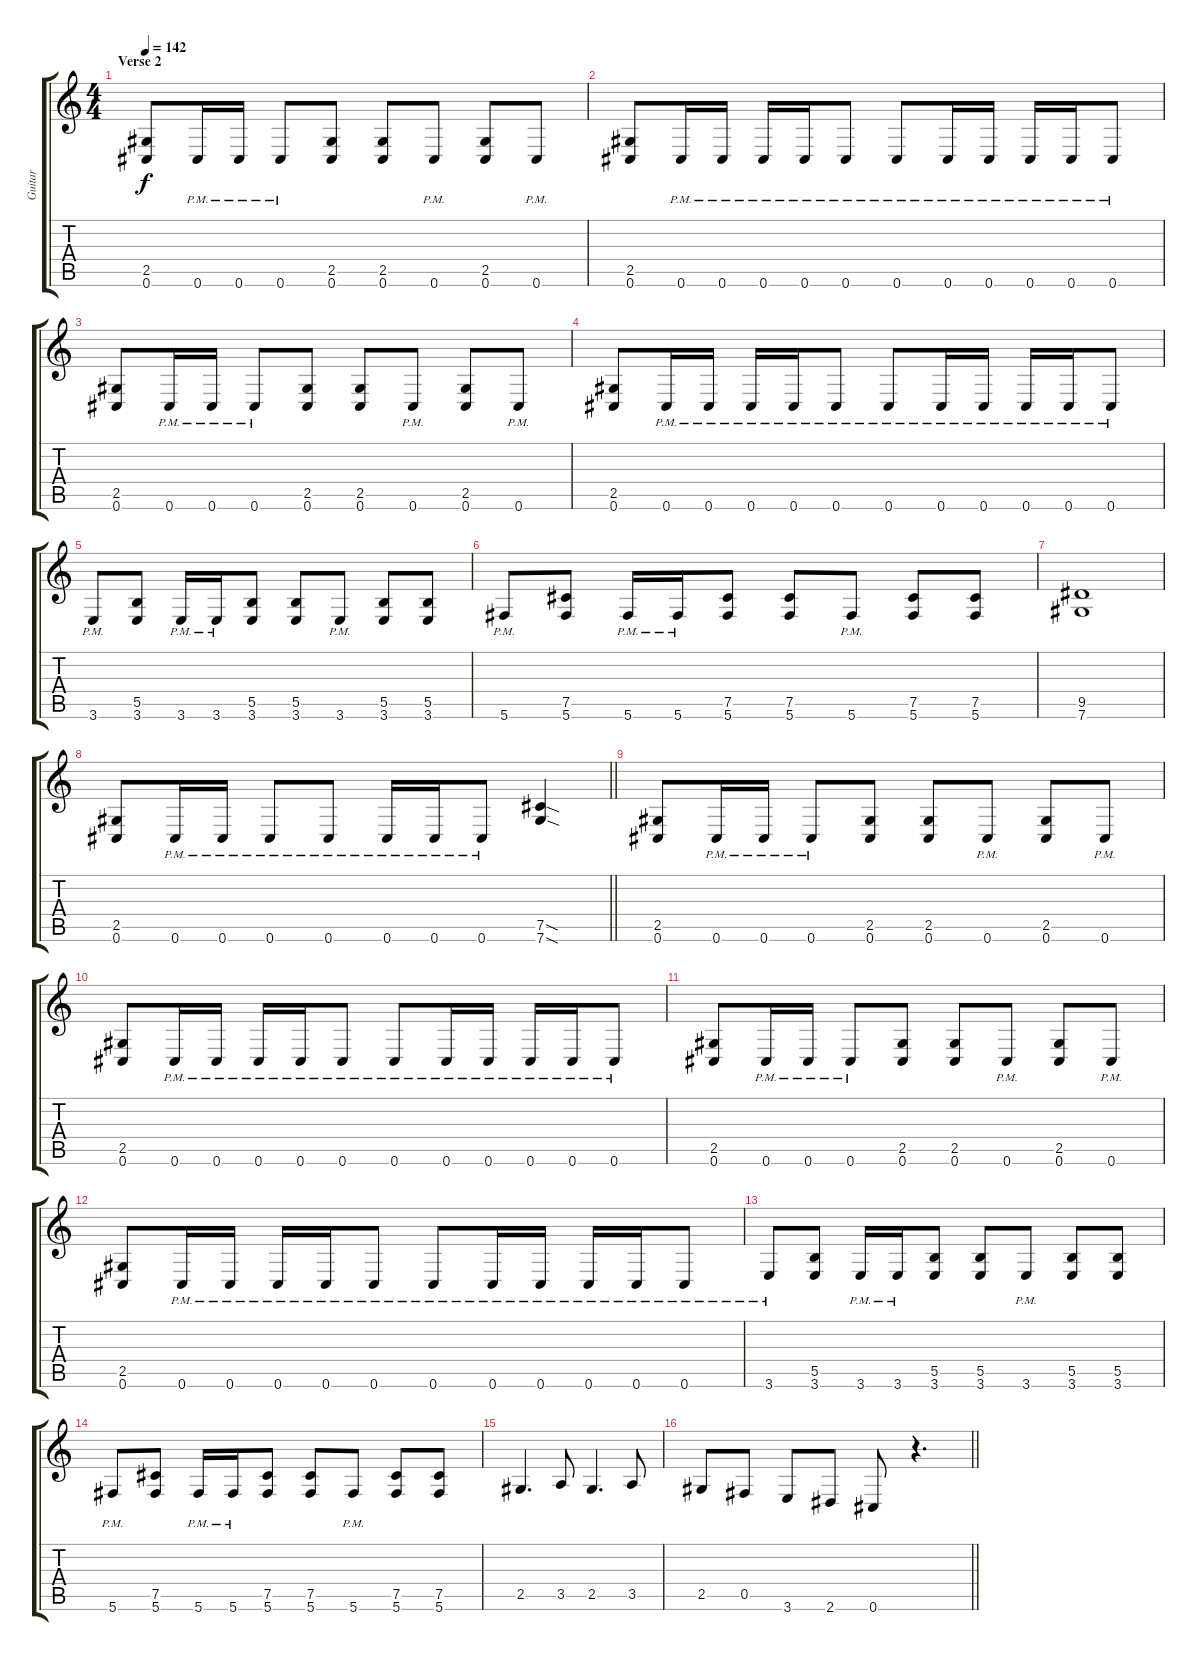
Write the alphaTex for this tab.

\track ("Guitar" "Guitar") {instrument distortionguitar}
\staff {score tabs}
\tuning (Db4 Ab3 E3 B2 Gb2 Db2) {hide}
\ts (4 4)
\section ("" "Verse 2")
\tempo 142
\clef g2
\ks c
(2.5 0.6).8{dy f} 0.6{pm}.16 0.6{pm}.16 0.6{pm}.8 (2.5 0.6).8 (2.5 0.6).8 0.6{pm}.8 (2.5 0.6).8 0.6{pm}.8 |
(2.5 0.6).8 0.6{pm}.16 0.6{pm}.16 0.6{pm}.16 0.6{pm}.16 0.6{pm}.8 0.6{pm}.8 0.6{pm}.16 0.6{pm}.16 0.6{pm}.16 0.6{pm}.16 0.6{pm}.8 |
(2.5 0.6).8 0.6{pm}.16 0.6{pm}.16 0.6{pm}.8 (2.5 0.6).8 (2.5 0.6).8 0.6{pm}.8 (2.5 0.6).8 0.6{pm}.8 |
(2.5 0.6).8 0.6{pm}.16 0.6{pm}.16 0.6{pm}.16 0.6{pm}.16 0.6{pm}.8 0.6{pm}.8 0.6{pm}.16 0.6{pm}.16 0.6{pm}.16 0.6{pm}.16 0.6{pm}.8 |
3.6{pm}.8 (5.5 3.6).8 3.6{pm}.16 3.6{pm}.16 (5.5 3.6).8 (5.5 3.6).8 3.6{pm}.8 (5.5 3.6).8 (5.5 3.6).8 |
5.6{pm}.8 (7.5 5.6).8 5.6{pm}.16 5.6{pm}.16 (7.5 5.6).8 (7.5 5.6).8 5.6{pm}.8 (7.5 5.6).8 (7.5 5.6).8 |
(9.5 7.6).1 |
\barLineRight lightlight
(2.5 0.6).8 0.6{pm}.16 0.6{pm}.16 0.6{pm}.8 0.6{pm}.8 0.6{pm}.16 0.6{pm}.16 0.6{pm}.8 (7.5{sod} 7.6{sod}).4 |
(2.5 0.6).8 0.6{pm}.16 0.6{pm}.16 0.6{pm}.8 (2.5 0.6).8 (2.5 0.6).8 0.6{pm}.8 (2.5 0.6).8 0.6{pm}.8 |
(2.5 0.6).8 0.6{pm}.16 0.6{pm}.16 0.6{pm}.16 0.6{pm}.16 0.6{pm}.8 0.6{pm}.8 0.6{pm}.16 0.6{pm}.16 0.6{pm}.16 0.6{pm}.16 0.6{pm}.8 |
(2.5 0.6).8 0.6{pm}.16 0.6{pm}.16 0.6{pm}.8 (2.5 0.6).8 (2.5 0.6).8 0.6{pm}.8 (2.5 0.6).8 0.6{pm}.8 |
(2.5 0.6).8 0.6{pm}.16 0.6{pm}.16 0.6{pm}.16 0.6{pm}.16 0.6{pm}.8 0.6{pm}.8 0.6{pm}.16 0.6{pm}.16 0.6{pm}.16 0.6{pm}.16 0.6{pm}.8 |
3.6{pm}.8 (5.5 3.6).8 3.6{pm}.16 3.6{pm}.16 (5.5 3.6).8 (5.5 3.6).8 3.6{pm}.8 (5.5 3.6).8 (5.5 3.6).8 |
5.6{pm}.8 (7.5 5.6).8 5.6{pm}.16 5.6{pm}.16 (7.5 5.6).8 (7.5 5.6).8 5.6{pm}.8 (7.5 5.6).8 (7.5 5.6).8 |
2.5.4{d} 3.5.8 2.5.4{d} 3.5.8 |
\barLineRight lightlight
2.5.8 0.5.8 3.6.8 2.6.8 0.6.8 r.4{d}
